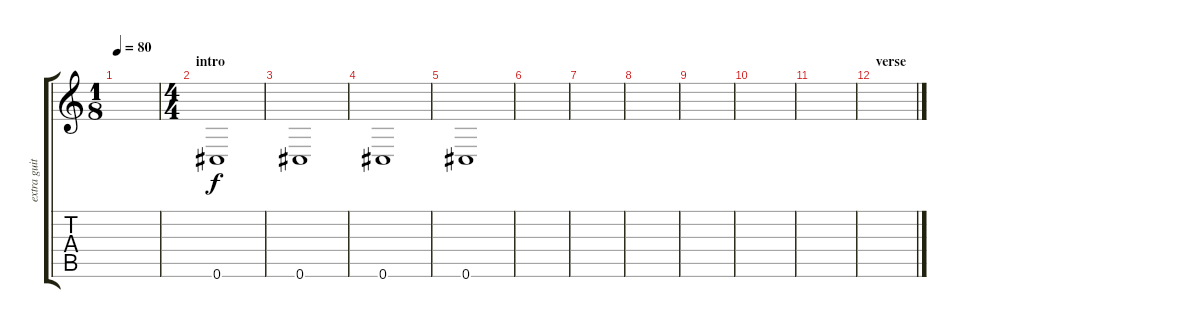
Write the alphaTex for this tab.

\track ("extra guitar" "extra guit") {instrument distortionguitar}
\staff {score tabs}
\tuning (Eb4 Bb3 Gb3 Db3 Ab2 Db2) {hide}
\ts (1 8)
\tempo 80
\clef g2
\ks c
|
\ts (4 4)
\section ("" "intro")
0.6.1 |
0.6.1 |
0.6.1 |
0.6.1 |
|
|
|
|
|
|
\section ("" "verse")
